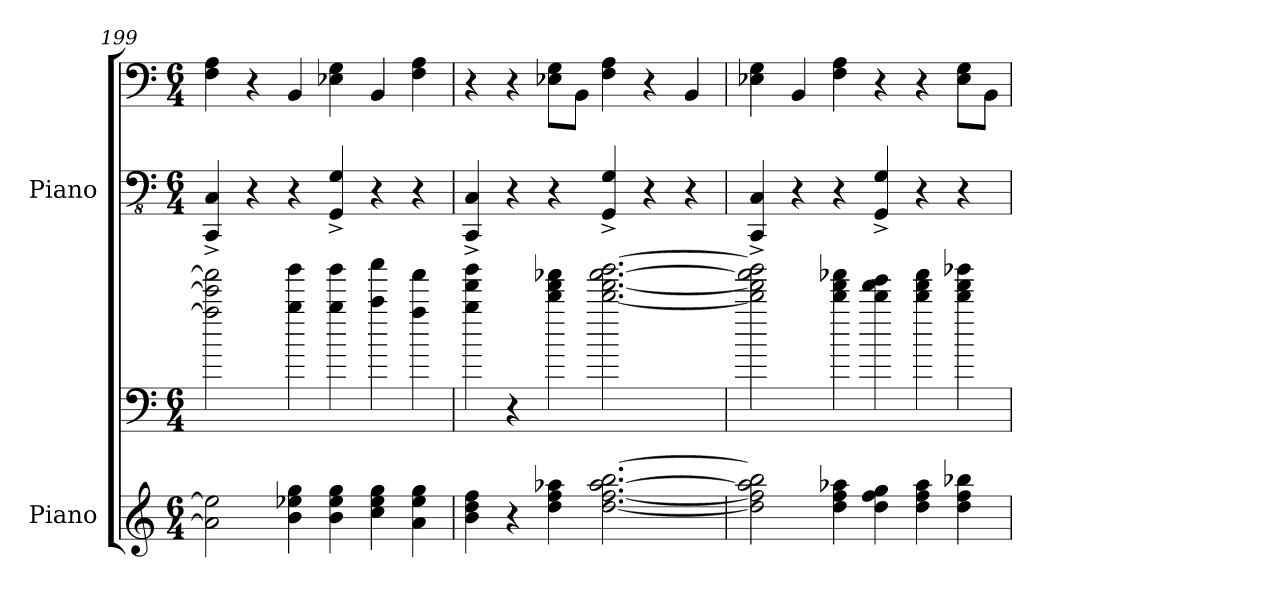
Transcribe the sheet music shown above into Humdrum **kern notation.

**kern	**kern	**kern	**kern
*part2	*part2	*part1	*part1
*staff4	*staff3	*staff2	*staff1
*I"Piano	*	*I"Piano	*
*I'Pno.	*	*I'Pno.	*
!!LO:PB:g=z
*clefG2	*clefF4	*clefFv4	*clefF4
*k[]	*k[]	*k[]	*k[]
*M6/4	*M6/4	*M6/4	*M6/4
=199	=199	=199	=199
2a\] 2ee-\]	2aa\] 2eee-\] 2aaa\]	4CCC/^ 4CC/^	4F\ 4A\
.	.	4r	4r
4b\ 4ee-X\ 4gg\	4bb\ 4bbb\	4r	4BB/
4b\ 4ee-\ 4gg\	4bb\ 4bbb\	4GGG/^ 4GG/^	4E-X\ 4G\
4cc\ 4ee-\ 4gg\	4ccc\ 4cccc\	4r	4BB/
4a\ 4ee-\ 4gg\	4aa\ 4aaa\	4r	4F\ 4A\
=200	=200	=200	=200
4b\ 4dd\ 4ff\	4bb\ 4fff\ 4bbb\	4CCC/^ 4CC/^	4r
4r	4r	4r	4r
4dd\ 4ff\ 4aa-X\	4ddd\ 4fff\ 4aaa-X\	4r	8E-X\ 8G\L
.	.	.	8BB\J
[2.dd\ [2.ff\ [2.aa-\ [2.bb\	[2.ddd\ [2.fff\ [2.aaa-\ [2.bbb\	4GGG/^ 4GG/^	4F\ 4A\
.	.	4r	4r
.	.	4r	4BB/
=201	=201	=201	=201
2dd\] 2ff\] 2aa-\] 2bb\]	2ddd\] 2fff\] 2aaa-\] 2bbb\]	4CCC/^ 4CC/^	4E-X\ 4G\
.	.	4r	4BB/
4dd\ 4ff\ 4aa-X\	4ddd\ 4fff\ 4aaa-X\	4r	4F\ 4A\
4dd\ 4ff\ 4gg\	4ddd\ 4fff\ 4ggg\	4GGG/^ 4GG/^	4r
4dd\ 4ff\ 4aa-\	4ddd\ 4fff\ 4aaa-\	4r	4r
4dd\ 4ff\ 4bb-X\	4ddd\ 4fff\ 4bbb-X\	4r	8E-\ 8G\L
.	.	.	8BB\J
=	=	=	=
*-	*-	*-	*-
